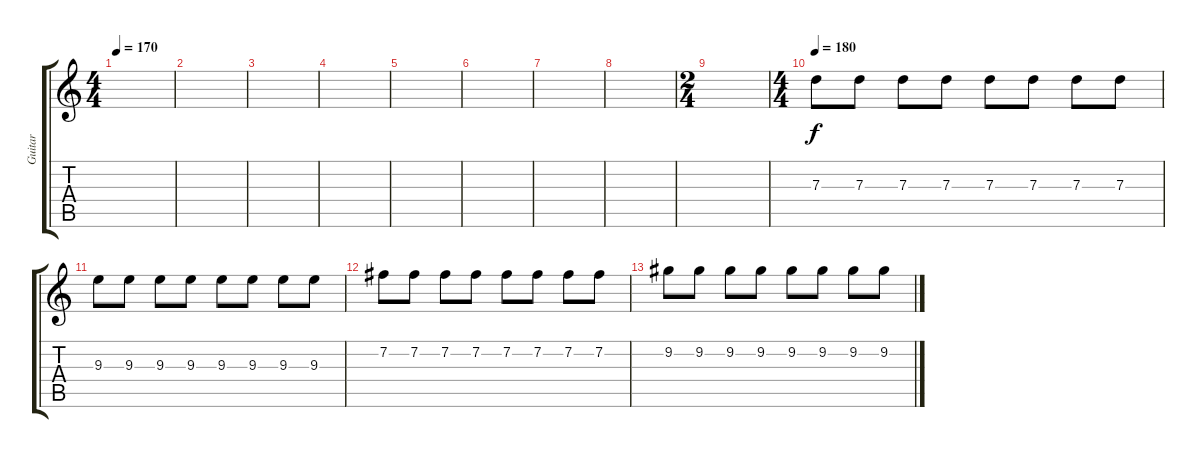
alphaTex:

\track ("Guitar" "Guitar") {instrument distortionguitar}
\staff {score tabs}
\tuning (E4 B3 G3 D3 A2 E2) {hide}
\ts (4 4)
\tempo 170
\clef g2
\ks c
|
|
|
|
|
|
|
|
\ts (2 4)
|
\ts (4 4)
\tempo 180
7.3.8 7.3.8 7.3.8 7.3.8 7.3.8 7.3.8 7.3.8 7.3.8 |
9.3.8 9.3.8 9.3.8 9.3.8 9.3.8 9.3.8 9.3.8 9.3.8 |
7.2.8 7.2.8 7.2.8 7.2.8 7.2.8 7.2.8 7.2.8 7.2.8 |
9.2.8 9.2.8 9.2.8 9.2.8 9.2.8 9.2.8 9.2.8 9.2.8
